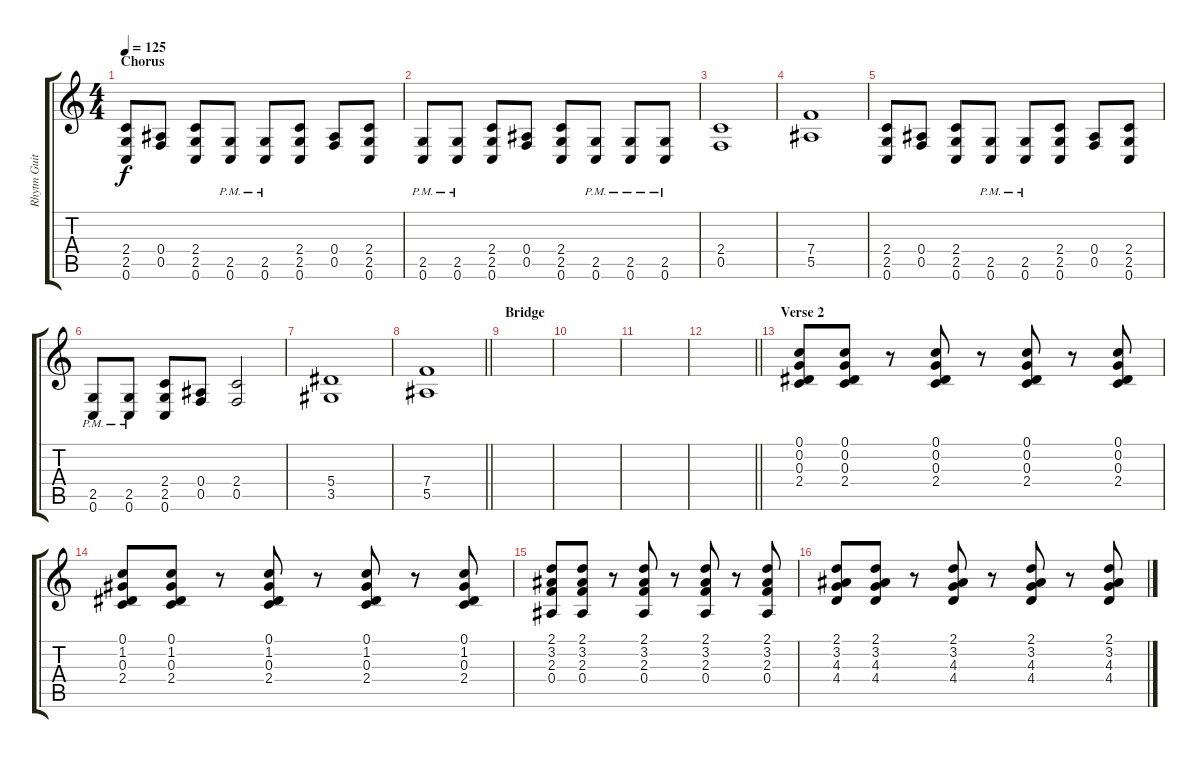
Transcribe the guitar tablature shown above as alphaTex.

\track ("Rhytm Guitar" "Rhytm Guit") {instrument distortionguitar}
\staff {score tabs}
\tuning (C4 G3 Eb3 Bb2 F2 C2) {hide}
\ts (4 4)
\section ("" "Chorus")
\tempo 125
\clef g2
\ks c
(2.4 2.5 0.6).8{dy f} (0.4 0.5).8 (2.4 2.5 0.6).8 (2.5{pm} 0.6{pm}).8 (2.5{pm} 0.6{pm}).8 (2.4 2.5 0.6).8 (0.4 0.5).8 (2.4 2.5 0.6).8 |
(2.5{pm} 0.6{pm}).8 (2.5{pm} 0.6{pm}).8 (2.4 2.5 0.6).8 (0.4 0.5).8 (2.4 2.5 0.6).8 (2.5{pm} 0.6{pm}).8 (2.5{pm} 0.6{pm}).8 (2.5{pm} 0.6{pm}).8 |
(2.4 0.5).1 |
(7.4 5.5).1 |
(2.4 2.5 0.6).8 (0.4 0.5).8 (2.4 2.5 0.6).8 (2.5{pm} 0.6{pm}).8 (2.5{pm} 0.6{pm}).8 (2.4 2.5 0.6).8 (0.4 0.5).8 (2.4 2.5 0.6).8 |
(2.5{pm} 0.6{pm}).8 (2.5{pm} 0.6{pm}).8 (2.4 2.5 0.6).8 (0.4 0.5).8 (2.4 0.5).2 |
(5.4 3.5).1 |
\barLineRight lightlight
(7.4 5.5).1 |
\section ("" "Bridge")
|
|
|
\barLineRight lightlight
|
\section ("" "Verse 2")
(0.1 0.2 0.3 2.4).8{volume 11} (0.1 0.2 0.3 2.4).8 r.8 (0.1 0.2 0.3 2.4).8 r.8 (0.1 0.2 0.3 2.4).8 r.8 (0.1 0.2 0.3 2.4).8 |
(0.1 1.2 0.3 2.4).8 (0.1 1.2 0.3 2.4).8 r.8 (0.1 1.2 0.3 2.4).8 r.8 (0.1 1.2 0.3 2.4).8 r.8 (0.1 1.2 0.3 2.4).8 |
(2.1 3.2 2.3 0.4).8 (2.1 3.2 2.3 0.4).8 r.8 (2.1 3.2 2.3 0.4).8 r.8 (2.1 3.2 2.3 0.4).8 r.8 (2.1 3.2 2.3 0.4).8 |
(2.1 3.2 4.3 4.4).8 (2.1 3.2 4.3 4.4).8 r.8 (2.1 3.2 4.3 4.4).8 r.8 (2.1 3.2 4.3 4.4).8 r.8 (2.1 3.2 4.3 4.4).8
